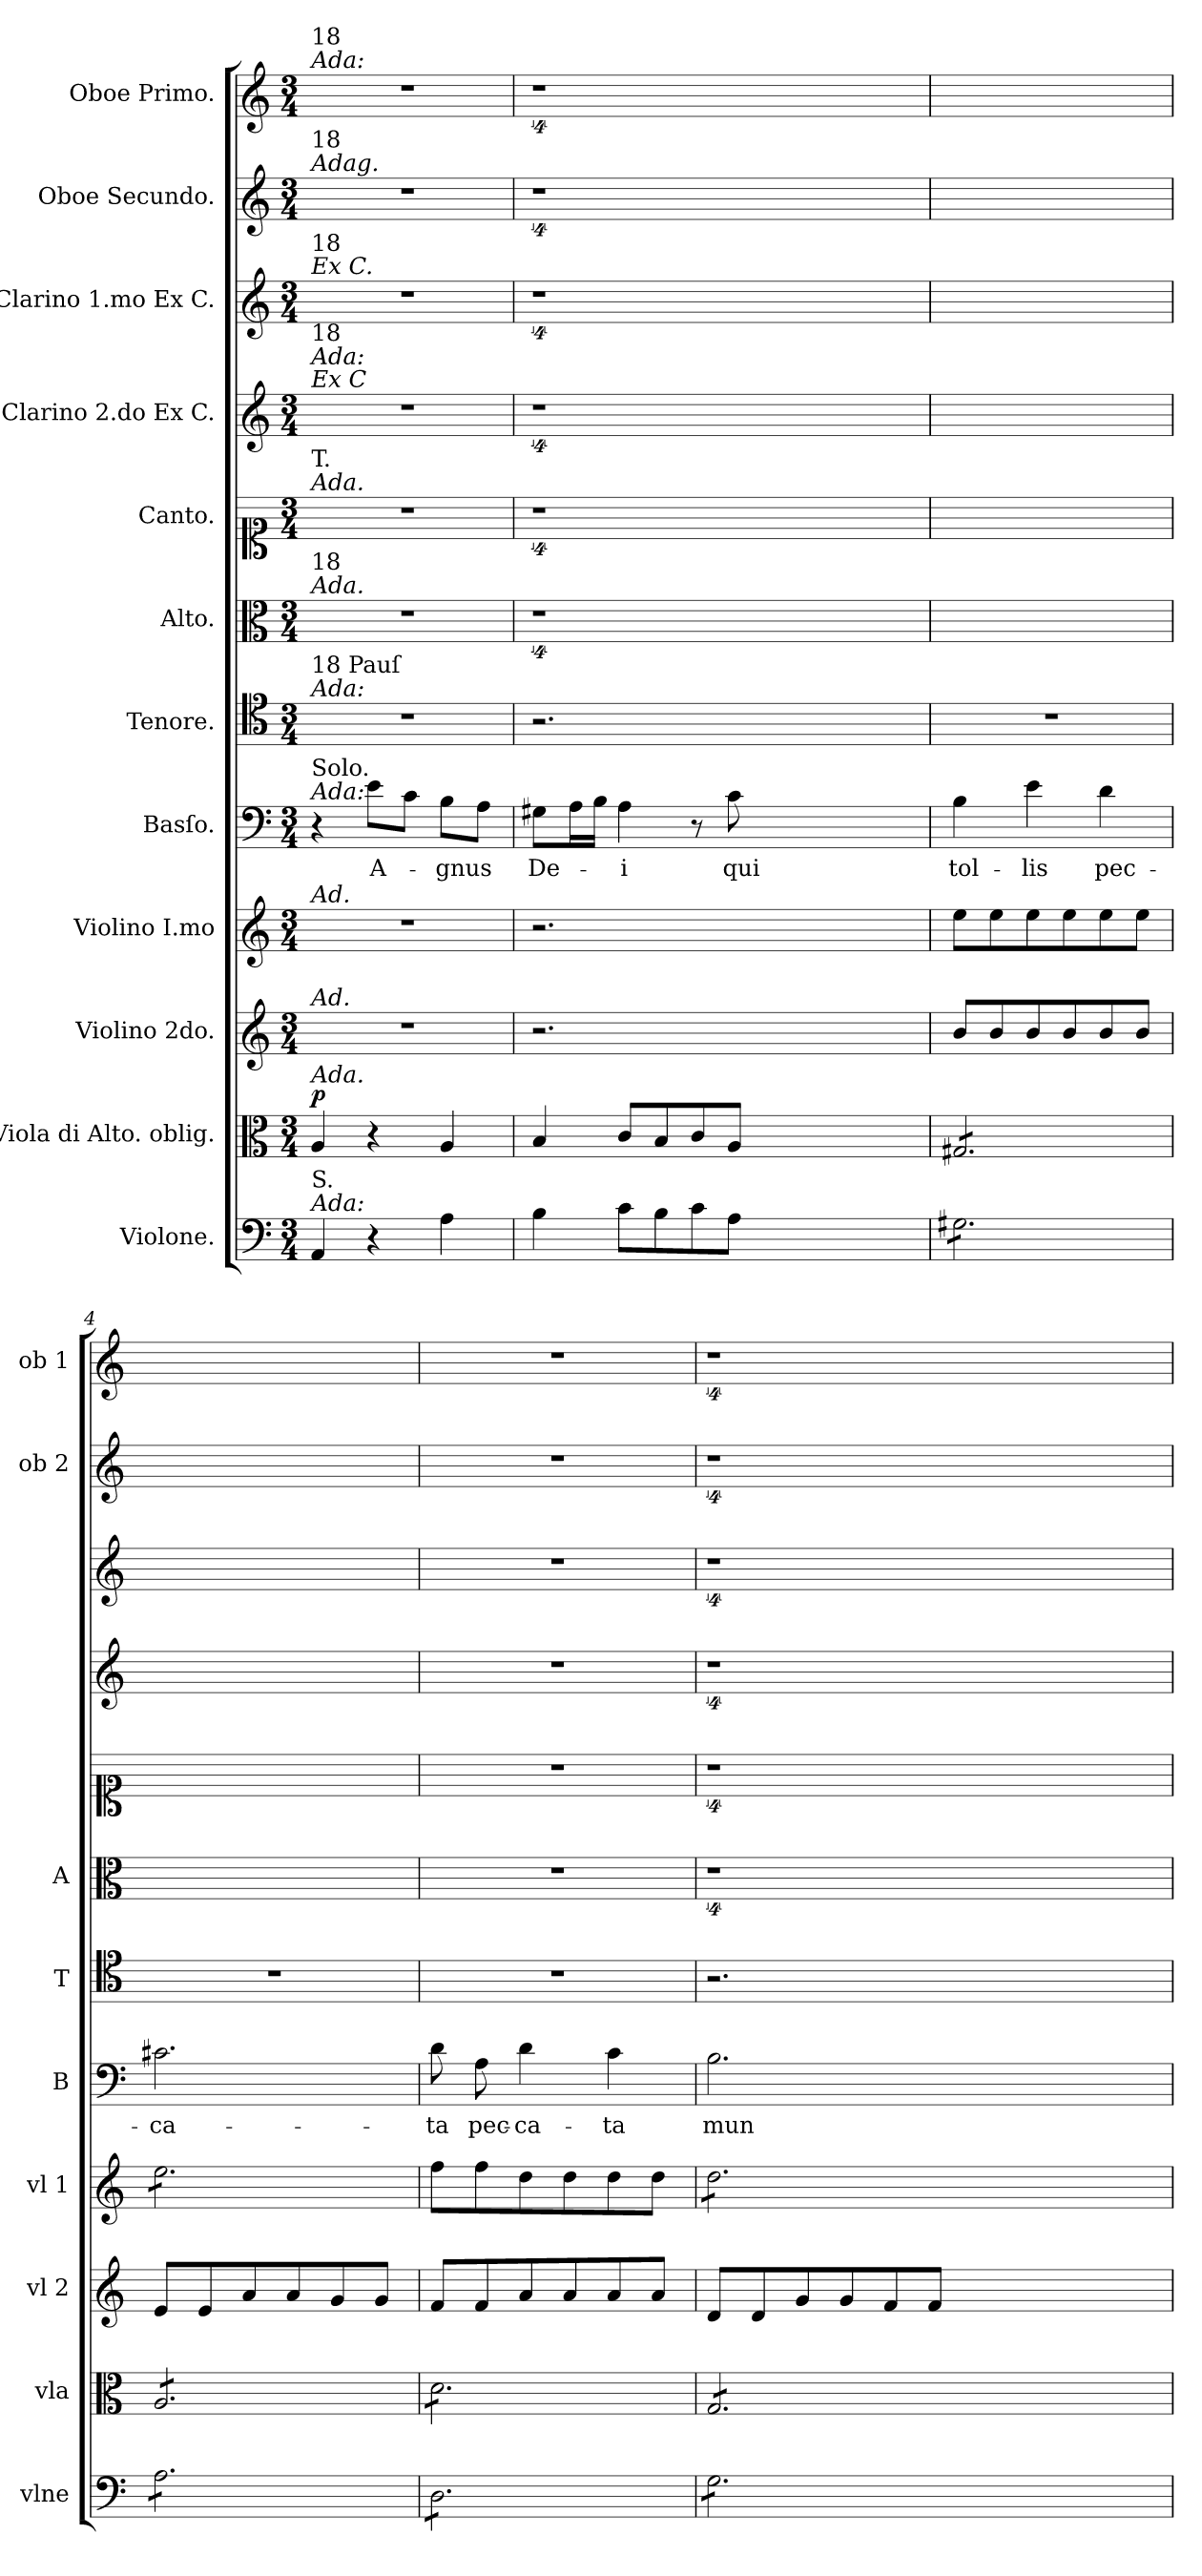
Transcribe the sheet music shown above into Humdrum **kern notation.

**kern	**kern	**dynam	**kern	**dynam	**kern	**dynam	**kern	**text	**kern	**kern	**kern	**kern	**kern	**kern	**kern
*part12	*part11	*part11	*part10	*part10	*part9	*part9	*part8	*part8	*part7	*part6	*part5	*part4	*part3	*part2	*part1
*staff12	*staff11	*staff11	*staff10	*staff10	*staff9	*staff9	*staff8	*staff8	*staff7	*staff6	*staff5	*staff4	*staff3	*staff2	*staff1
*I"Violone.	*I"Viola di Alto. oblig.	*	*I"Violino 2do.	*	*I"Violino I.mo	*	*I"Basſo.	*	*I"Tenore.	*I"Alto.	*I"Canto.	*I"Clarino 2.do Ex C.	*I"Clarino 1.mo Ex C.	*I"Oboe Secundo.	*I"Oboe Primo.
*I'vlne	*I'vla	*	*I'vl 2	*	*I'vl 1	*	*I'B	*	*I'T	*I'A	*	*	*	*I'ob 2	*I'ob 1
*clefF4	*clefC3	*	*clefG2	*	*clefG2	*	*clefF4	*	*clefC4	*clefC3	*clefC1	*clefG2	*clefG2	*clefG2	*clefG2
*ITrd8c12	*	*	*	*	*	*	*	*	*	*	*	*	*	*	*
*k[]	*k[]	*	*k[]	*	*k[]	*	*k[]	*	*k[]	*k[]	*k[]	*k[]	*k[]	*k[]	*k[]
*a:	*a:	*	*a:	*	*a:	*	*a:	*	*a:	*a:	*a:	*a:	*a:	*a:	*a:
*M3/4	*M3/4	*	*M3/4	*	*M3/4	*	*M3/4	*	*M3/4	*M3/4	*M3/4	*M3/4	*M3/4	*M3/4	*M3/4
=1	=1	=1	=1	=1	=1	=1	=1	=1	=1	=1	=1	=1	=1	=1	=1
!	!	!	!	!	!	!	!	!	!	!	!	!	!	!	!LO:TX:a:i:t=Ada&colon;
!	!	!	!	!	!	!	!	!	!	!	!	!	!	!	!LO:TX:a:t=18
!	!	!	!	!	!	!	!	!	!	!	!	!	!	!LO:TX:a:i:t=Adag.	!
!	!	!	!	!	!	!	!	!	!	!	!	!	!	!LO:TX:a:t=18	!
!	!	!	!	!	!	!	!	!	!	!	!	!	!LO:TX:a:i:t=Ex C.	!	!
!	!	!	!	!	!	!	!	!	!	!	!	!	!LO:TX:a:t=18	!	!
!	!	!	!	!	!	!	!	!	!	!	!	!LO:TX:a:i:t=Ex C	!	!	!
!	!	!	!	!	!	!	!	!	!	!	!	!LO:TX:a:i:t=Ada&colon;	!	!	!
!	!	!	!	!	!	!	!	!	!	!	!	!LO:TX:a:t=18	!	!	!
!	!	!	!	!	!	!	!	!	!	!	!LO:TX:a:i:t=Ada.	!	!	!	!
!	!	!	!	!	!	!	!	!	!	!	!LO:TX:a:t=T.	!	!	!	!
!	!	!	!	!	!	!	!	!	!	!LO:TX:a:i:t=Ada.	!	!	!	!	!
!	!	!	!	!	!	!	!	!	!	!LO:TX:a:t=18	!	!	!	!	!
!	!	!	!	!	!	!	!	!	!LO:TX:a:i:t=Ada&colon;	!	!	!	!	!	!
!	!	!	!	!	!	!	!	!	!LO:TX:a:t=18 Pauſ	!	!	!	!	!	!
!	!	!	!	!	!	!	!LO:TX:a:i:t=Ada&colon;	!	!	!	!	!	!	!	!
!	!	!	!	!	!	!	!LO:TX:a:t=Solo.	!	!	!	!	!	!	!	!
!	!	!	!	!	!LO:TX:a:i:t=Ad.	!	!	!	!	!	!	!	!	!	!
!	!	!	!LO:TX:a:i:t=Ad.	!	!	!	!	!	!	!	!	!	!	!	!
!	!LO:TX:a:i:t=Ada.	!	!	!	!	!	!	!	!	!	!	!	!	!	!
!LO:TX:a:i:t=Ada&colon;	!	!	!	!	!	!	!	!	!	!	!	!	!	!	!
!LO:TX:a:t=S.	!	!	!	!	!	!	!	!	!	!	!	!	!	!	!
!	!	!LO:DY:a	!	!	!	!	!	!	!	!	!	!	!	!	!
4AAA/	4A/	p.	2.r	.	2.r	.	4r	.	2.r	2.r	2.r	2.r	2.r	2.r	2.r
4r	4r	.	.	.	.	.	8e\L	A-	.	.	.	.	.	.	.
.	.	.	.	.	.	.	8c\J	.	.	.	.	.	.	.	.
4AA\	4A/	.	.	.	.	.	8B\L	-gnus	.	.	.	.	.	.	.
.	.	.	.	.	.	.	8A\J	.	.	.	.	.	.	.	.
=2	=2	=2	=2	=2	=2	=2	=2	=2	=2	=2	=2	=2	=2	=2	=2
4BB\	4B/	.	2.r	.	2.r	.	8G#X\L	De-	2.r	4%9r	4%9r	4%9r	4%9r	4%9r	4%9r
.	.	.	.	.	.	.	16A\L	.	.	.	.	.	.	.	.
.	.	.	.	.	.	.	16B\JJ	.	.	.	.	.	.	.	.
8C\L	8c/L	.	.	.	.	.	4A\	-i	.	.	.	.	.	.	.
8BB\	8B/	.	.	.	.	.	.	.	.	.	.	.	.	.	.
8C\	8c/	.	.	.	.	.	8r	.	.	.	.	.	.	.	.
8AA\J	8A/J	.	.	.	.	.	8c\	qui	.	.	.	.	.	.	.
1.ryy	1.ryy	.	1.ryy	.	1.ryy	.	1.ryy	.	1.ryy	.	.	.	.	.	.
=3	=3	=3	=3	=3	=3	=3	=3	=3	=3	=3	=3	=3	=3	=3	=3
!	!	!	!	!LO:DY:a	!	!LO:DY:a	!	!	!	!	!	!	!	!	!
*tremolo	*	*	*	*	*	*	*	*	*	*	*	*	*	*	*
*	*tremolo	*	*	*	*	*	*	*	*	*	*	*	*	*	*
8GG#X\L	8G#X/L	.	8b/L	p&colon;	8ee\L	pia&colon;	4B\	tol-	2.r	2.ryy	2.ryy	2.ryy	2.ryy	2.ryy	2.ryy
8GG#X\	8G#X/	.	8b/	.	8ee\	.	.	.	.	.	.	.	.	.	.
8GG#X\	8G#X/	.	8b/	.	8ee\	.	4e\	-lis	.	.	.	.	.	.	.
8GG#X\	8G#X/	.	8b/	.	8ee\	.	.	.	.	.	.	.	.	.	.
8GG#X\	8G#X/	.	8b/	.	8ee\	.	4d\	pec-	.	.	.	.	.	.	.
8GG#X\J	8G#X/J	.	8b/J	.	8ee\J	.	.	.	.	.	.	.	.	.	.
=4	=4	=4	=4	=4	=4	=4	=4	=4	=4	=4	=4	=4	=4	=4	=4
*	*	*	*	*	*tremolo	*	*	*	*	*	*	*	*	*	*
8AA\L	8A/L	.	8e/L	.	8ee\L	.	2.c#X\	-ca-	2.r	2.ryy	2.ryy	2.ryy	2.ryy	2.ryy	2.ryy
8AA\	8A/	.	8e/	.	8ee\	.	.	.	.	.	.	.	.	.	.
8AA\	8A/	.	8a/	.	8ee\	.	.	.	.	.	.	.	.	.	.
8AA\	8A/	.	8a/	.	8ee\	.	.	.	.	.	.	.	.	.	.
8AA\	8A/	.	8g/	.	8ee\	.	.	.	.	.	.	.	.	.	.
8AA\J	8A/J	.	8g/J	.	8ee\J	.	.	.	.	.	.	.	.	.	.
*	*	*	*	*	*Xtremolo	*	*	*	*	*	*	*	*	*	*
=5	=5	=5	=5	=5	=5	=5	=5	=5	=5	=5	=5	=5	=5	=5	=5
8DD\L	8d\L	.	8f/L	.	8ff\L	.	8d\	-ta	2.r	2.r	2.r	2.r	2.r	2.r	2.r
8DD\	8d\	.	8f/	.	8ff\	.	8A\	pec-	.	.	.	.	.	.	.
8DD\	8d\	.	8a/	.	8dd\	.	4d\	-ca-	.	.	.	.	.	.	.
8DD\	8d\	.	8a/	.	8dd\	.	.	.	.	.	.	.	.	.	.
8DD\	8d\	.	8a/	.	8dd\	.	4c\	-ta	.	.	.	.	.	.	.
8DD\J	8d\J	.	8a/J	.	8dd\J	.	.	.	.	.	.	.	.	.	.
=6	=6	=6	=6	=6	=6	=6	=6	=6	=6	=6	=6	=6	=6	=6	=6
*	*	*	*	*	*tremolo	*	*	*	*	*	*	*	*	*	*
8GG\L	8G/L	.	8d/L	.	8dd\L	.	2.B\	mun-	2.r	4%9r	4%9r	4%9r	4%9r	4%9r	4%9r
8GG\	8G/	.	8d/	.	8dd\	.	.	.	.	.	.	.	.	.	.
8GG\	8G/	.	8g/	.	8dd\	.	.	.	.	.	.	.	.	.	.
8GG\	8G/	.	8g/	.	8dd\	.	.	.	.	.	.	.	.	.	.
8GG\	8G/	.	8f/	.	8dd\	.	.	.	.	.	.	.	.	.	.
8GG\J	8G/J	.	8f/J	.	8dd\J	.	.	.	.	.	.	.	.	.	.
*	*	*	*	*	*Xtremolo	*	*	*	*	*	*	*	*	*	*
*	*Xtremolo	*	*	*	*	*	*	*	*	*	*	*	*	*	*
*Xtremolo	*	*	*	*	*	*	*	*	*	*	*	*	*	*	*
1.ryy	1.ryy	.	1.ryy	.	1.ryy	.	1.ryy	.	1.ryy	.	.	.	.	.	.
=	=	=	=	=	=	=	=	=	=	=	=	=	=	=	=
*-	*-	*-	*-	*-	*-	*-	*-	*-	*-	*-	*-	*-	*-	*-	*-
